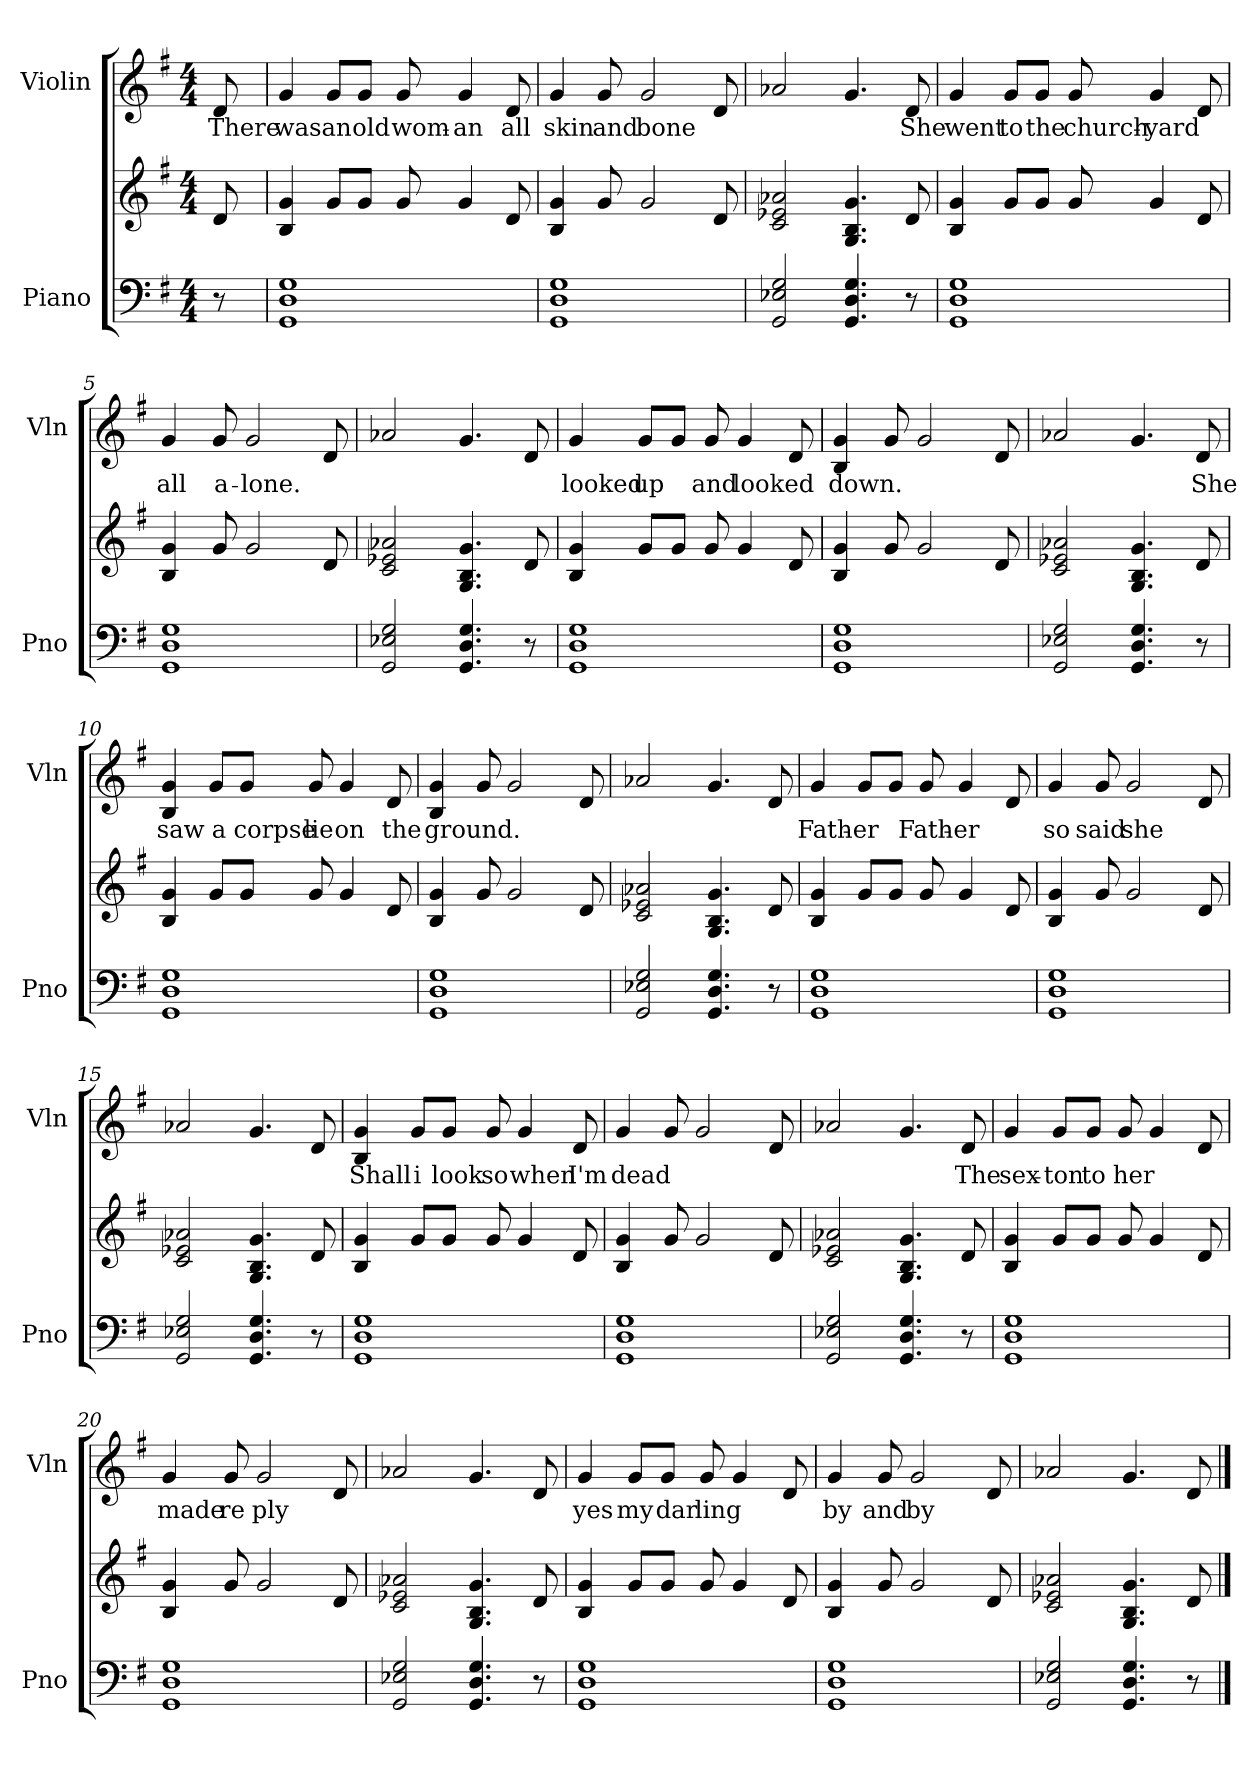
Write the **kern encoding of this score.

**kern	**kern	**kern	**text
*part2	*part2	*part1	*part1
*staff3	*staff2	*staff1	*staff1
*I"Piano	*	*I"Violin	*
*I'Pno	*	*I'Vln	*
*clefF4	*clefG2	*clefG2	*
*k[f#]	*k[f#]	*k[f#]	*
*M4/4	*M4/4	*M4/4	*
*MM130	*MM130	*MM130	*
=	=	=	=
!	!	!	!LO:LY:b
8r	8d/	8d/	There
=1	=1	=1	=1
!	!	!	!LO:LY:b
1GG 1D 1G	4B/ 4g/	4g/	was
!	!	!	!LO:LY:b
.	8g/L	8g/L	an
!	!	!	!LO:LY:b
.	8g/J	8g/J	old
!	!	!	!LO:LY:b
.	8g/	8g/	wom-
!	!	!	!LO:LY:b
.	4g/	4g/	-an
!	!	!	!LO:LY:b
.	8d/	8d/	all
=2	=2	=2	=2
!	!	!	!LO:LY:b
1GG 1D 1G	4B/ 4g/	4g/	skin
!	!	!	!LO:LY:b
.	8g/	8g/	and
!	!	!	!LO:LY:b
.	2g/	2g/	bone
.	8d/	8d/	.
=3	=3	=3	=3
2GG/ 2E-X/ 2G/	2c/ 2e-X/ 2a-X/	2a-X/	.
4.GG/ 4.D/ 4.G/	4.G/ 4.B/ 4.g/	4.g/	.
!	!	!	!LO:LY:b
8r	8d/	8d/	She
=4	=4	=4	=4
!	!	!	!LO:LY:b
1GG 1D 1G	4B/ 4g/	4g/	went
!	!	!	!LO:LY:b
.	8g/L	8g/L	to
!	!	!	!LO:LY:b
.	8g/J	8g/J	the
!	!	!	!LO:LY:b
.	8g/	8g/	church-
!	!	!	!LO:LY:b
.	4g/	4g/	-yard
.	8d/	8d/	.
=5	=5	=5	=5
!	!	!	!LO:LY:b
1GG 1D 1G	4B/ 4g/	4g/	all
!	!	!	!LO:LY:b
.	8g/	8g/	a-
!	!	!	!LO:LY:b
.	2g/	2g/	-lone.
.	8d/	8d/	.
=6	=6	=6	=6
2GG/ 2E-X/ 2G/	2c/ 2e-X/ 2a-X/	2a-X/	.
4.GG/ 4.D/ 4.G/	4.G/ 4.B/ 4.g/	4.g/	.
8r	8d/	8d/	.
!!LO:LB:g=z
=7	=7	=7	=7
!	!	!	!LO:LY:b
1GG 1D 1G	4B/ 4g/	4g/	looked
!	!	!	!LO:LY:b
.	8g/L	8g/L	up
.	8g/J	8g/J	.
!	!	!	!LO:LY:b
.	8g/	8g/	and
!	!	!	!LO:LY:b
.	4g/	4g/	looked
.	8d/	8d/	.
=8	=8	=8	=8
!	!	!	!LO:LY:b
1GG 1D 1G	4B/ 4g/	4B/ 4g/	down.
.	8g/	8g/	.
.	2g/	2g/	.
.	8d/	8d/	.
=9	=9	=9	=9
2GG/ 2E-X/ 2G/	2c/ 2e-X/ 2a-X/	2a-X/	.
4.GG/ 4.D/ 4.G/	4.G/ 4.B/ 4.g/	4.g/	.
!	!	!	!LO:LY:b
8r	8d/	8d/	She
=10	=10	=10	=10
!	!	!	!LO:LY:b
1GG 1D 1G	4B/ 4g/	4B/ 4g/	saw
!	!	!	!LO:LY:b
.	8g/L	8g/L	a
!	!	!	!LO:LY:b
.	8g/J	8g/J	corpse
!	!	!	!LO:LY:b
.	8g/	8g/	lie
!	!	!	!LO:LY:b
.	4g/	4g/	on
!	!	!	!LO:LY:b
.	8d/	8d/	the
=11	=11	=11	=11
!	!	!	!LO:LY:b
1GG 1D 1G	4B/ 4g/	4B/ 4g/	ground.
.	8g/	8g/	.
.	2g/	2g/	.
.	8d/	8d/	.
=12	=12	=12	=12
2GG/ 2E-X/ 2G/	2c/ 2e-X/ 2a-X/	2a-X/	.
4.GG/ 4.D/ 4.G/	4.G/ 4.B/ 4.g/	4.g/	.
8r	8d/	8d/	.
!!LO:LB:g=z
=13	=13	=13	=13
!	!	!	!LO:LY:b
1GG 1D 1G	4B/ 4g/	4g/	Fath-
!	!	!	!LO:LY:b
.	8g/L	8g/L	-er
.	8g/J	8g/J	.
!	!	!	!LO:LY:b
.	8g/	8g/	Fath-
!	!	!	!LO:LY:b
.	4g/	4g/	-er
.	8d/	8d/	.
=14	=14	=14	=14
!	!	!	!LO:LY:b
1GG 1D 1G	4B/ 4g/	4g/	so
!	!	!	!LO:LY:b
.	8g/	8g/	said
!	!	!	!LO:LY:b
.	2g/	2g/	she
.	8d/	8d/	.
=15	=15	=15	=15
2GG/ 2E-X/ 2G/	2c/ 2e-X/ 2a-X/	2a-X/	.
4.GG/ 4.D/ 4.G/	4.G/ 4.B/ 4.g/	4.g/	.
8r	8d/	8d/	.
=16	=16	=16	=16
!	!	!	!LO:LY:b
1GG 1D 1G	4B/ 4g/	4B/ 4g/	Shall
!	!	!	!LO:LY:b
.	8g/L	8g/L	i
!	!	!	!LO:LY:b
.	8g/J	8g/J	look
!	!	!	!LO:LY:b
.	8g/	8g/	so
!	!	!	!LO:LY:b
.	4g/	4g/	when
!	!	!	!LO:LY:b
.	8d/	8d/	I'm
=17	=17	=17	=17
!	!	!	!LO:LY:b
1GG 1D 1G	4B/ 4g/	4g/	dead
.	8g/	8g/	.
.	2g/	2g/	.
.	8d/	8d/	.
=18	=18	=18	=18
2GG/ 2E-X/ 2G/	2c/ 2e-X/ 2a-X/	2a-X/	.
4.GG/ 4.D/ 4.G/	4.G/ 4.B/ 4.g/	4.g/	.
!	!	!	!LO:LY:b
8r	8d/	8d/	The
!!LO:LB:g=z
=19	=19	=19	=19
!	!	!	!LO:LY:b
1GG 1D 1G	4B/ 4g/	4g/	sex-
!	!	!	!LO:LY:b
.	8g/L	8g/L	-ton
!	!	!	!LO:LY:b
.	8g/J	8g/J	to
!	!	!	!LO:LY:b
.	8g/	8g/	her
.	4g/	4g/	.
.	8d/	8d/	.
=20	=20	=20	=20
!	!	!	!LO:LY:b
1GG 1D 1G	4B/ 4g/	4g/	made
!	!	!	!LO:LY:b
.	8g/	8g/	re
!	!	!	!LO:LY:b
.	2g/	2g/	ply
.	8d/	8d/	.
=21	=21	=21	=21
2GG/ 2E-X/ 2G/	2c/ 2e-X/ 2a-X/	2a-X/	.
4.GG/ 4.D/ 4.G/	4.G/ 4.B/ 4.g/	4.g/	.
8r	8d/	8d/	.
=22	=22	=22	=22
!	!	!	!LO:LY:b
1GG 1D 1G	4B/ 4g/	4g/	yes
!	!	!	!LO:LY:b
.	8g/L	8g/L	my
!	!	!	!LO:LY:b
.	8g/J	8g/J	dar
!	!	!	!LO:LY:b
.	8g/	8g/	ling
.	4g/	4g/	.
.	8d/	8d/	.
=23	=23	=23	=23
!	!	!	!LO:LY:b
1GG 1D 1G	4B/ 4g/	4g/	by
!	!	!	!LO:LY:b
.	8g/	8g/	and
!	!	!	!LO:LY:b
.	2g/	2g/	by
.	8d/	8d/	.
=24	=24	=24	=24
2GG/ 2E-X/ 2G/	2c/ 2e-X/ 2a-X/	2a-X/	.
4.GG/ 4.D/ 4.G/	4.G/ 4.B/ 4.g/	4.g/	.
8r	8d/	8d/	.
==	==	==	==
*-	*-	*-	*-
